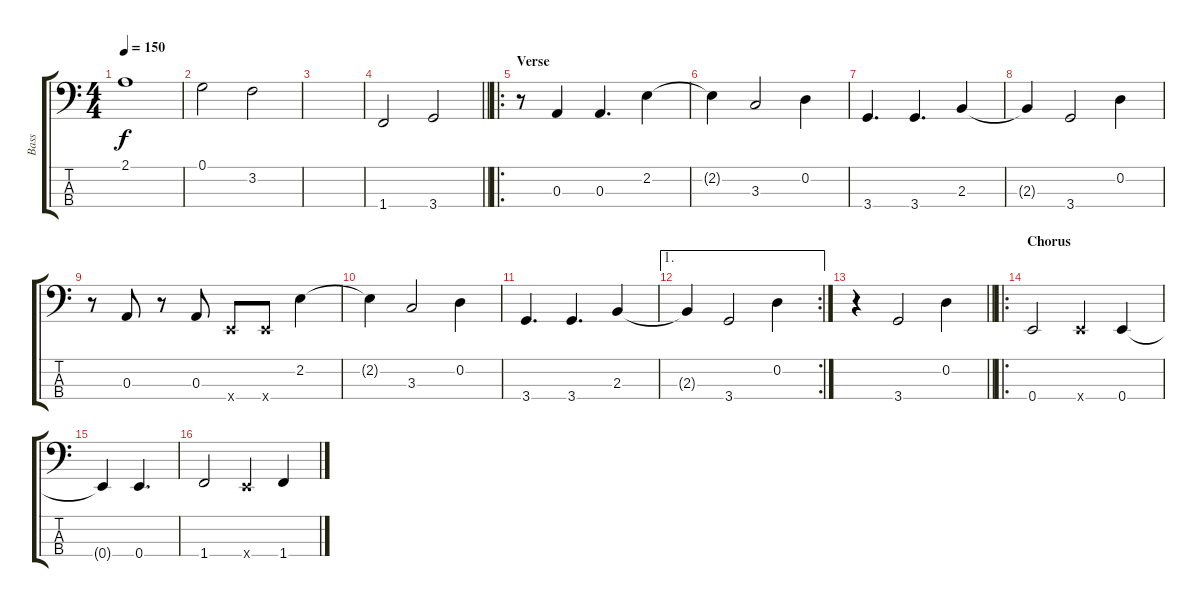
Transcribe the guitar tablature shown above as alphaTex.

\track ("Bass" "Bass") {instrument electricbassfinger}
\staff {score tabs}
\tuning (G2 D2 A1 E1) {hide}
\ts (4 4)
\tempo 150
\clef f4
\ks c
2.1.1{dy f} |
0.1.2 3.2.2 |
|
\barLineRight lightlight
1.4.2 3.4.2 |
\ro
\section ("" "Verse")
r.8 0.3.4 0.3.4{d} 2.2.4 |
2.2{t}.4 3.3.2 0.2.4 |
3.4.4{d} 3.4.4{d} 2.3.4 |
2.3{t}.4 3.4.2 0.2.4 |
r.8 0.3.8 r.8 0.3.8 0.4{x}.8 0.4{x}.8 2.2.4 |
2.2{t}.4 3.3.2 0.2.4 |
3.4.4{d} 3.4.4{d} 2.3.4 |
\ae 1
\rc 2
2.3{t}.4 3.4.2 0.2.4 |
\barLineRight lightlight
r.4 3.4.2 0.2.4 |
\ro
\section ("" "Chorus")
0.4.2 0.4{x}.4 0.4.4 |
0.4{t}.4 0.4.4{d} |
1.4.2 0.4{x}.4 1.4.4
